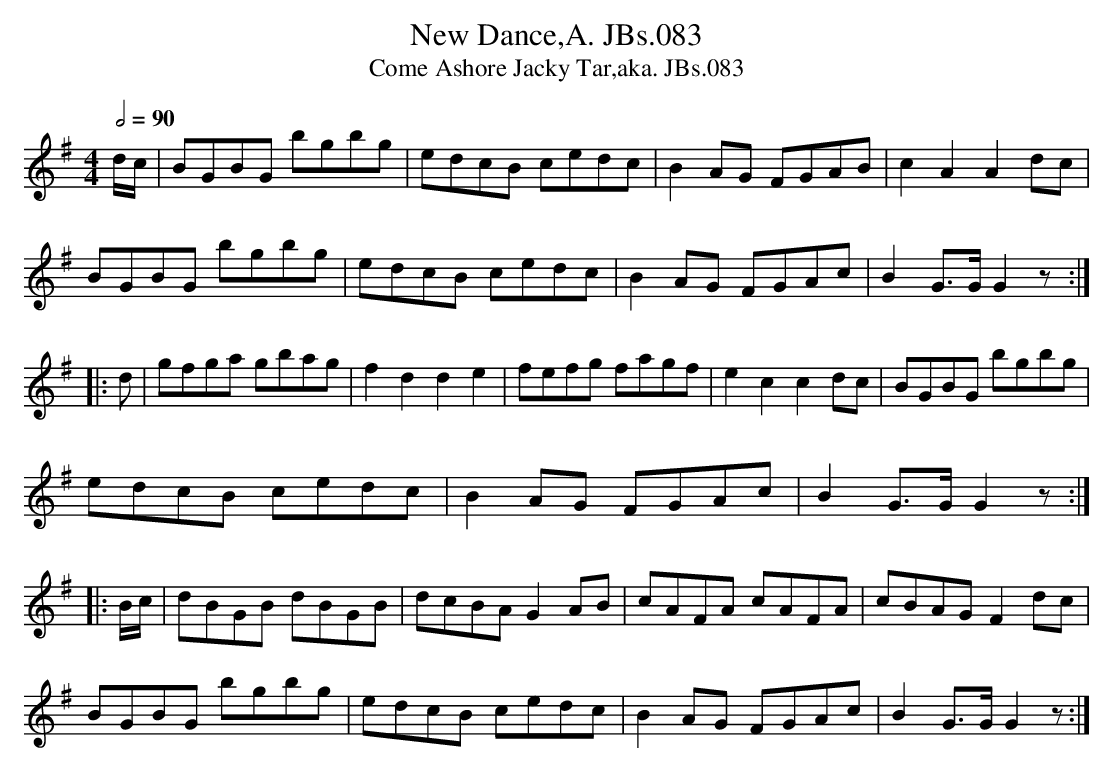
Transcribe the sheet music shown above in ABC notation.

X:1
T:New Dance,A. JBs.083
T:Come Ashore Jacky Tar,aka. JBs.083
L:1/8
M:4/4
Q:1/2=90
K:G
d/c/|BGBG bgbg|edcB cedc|B2 AG FGAB|c2A2A2dc|
BGBG bgbg|edcB cedc|B2 AG FGAc|B2G>G G2z:|
|:d|gfga gbag|f2d2d2e2|fefg fagf|e2c2c2dc|BGBG bgbg|
edcB cedc|B2AG FGAc|B2G>G G2z:|
|:B/c/|dBGB dBGB|dcBA G2AB|cAFA cAFA|cBAG F2dc|
BGBG bgbg|edcB cedc|B2AG FGAc|B2G>GG2z:|
